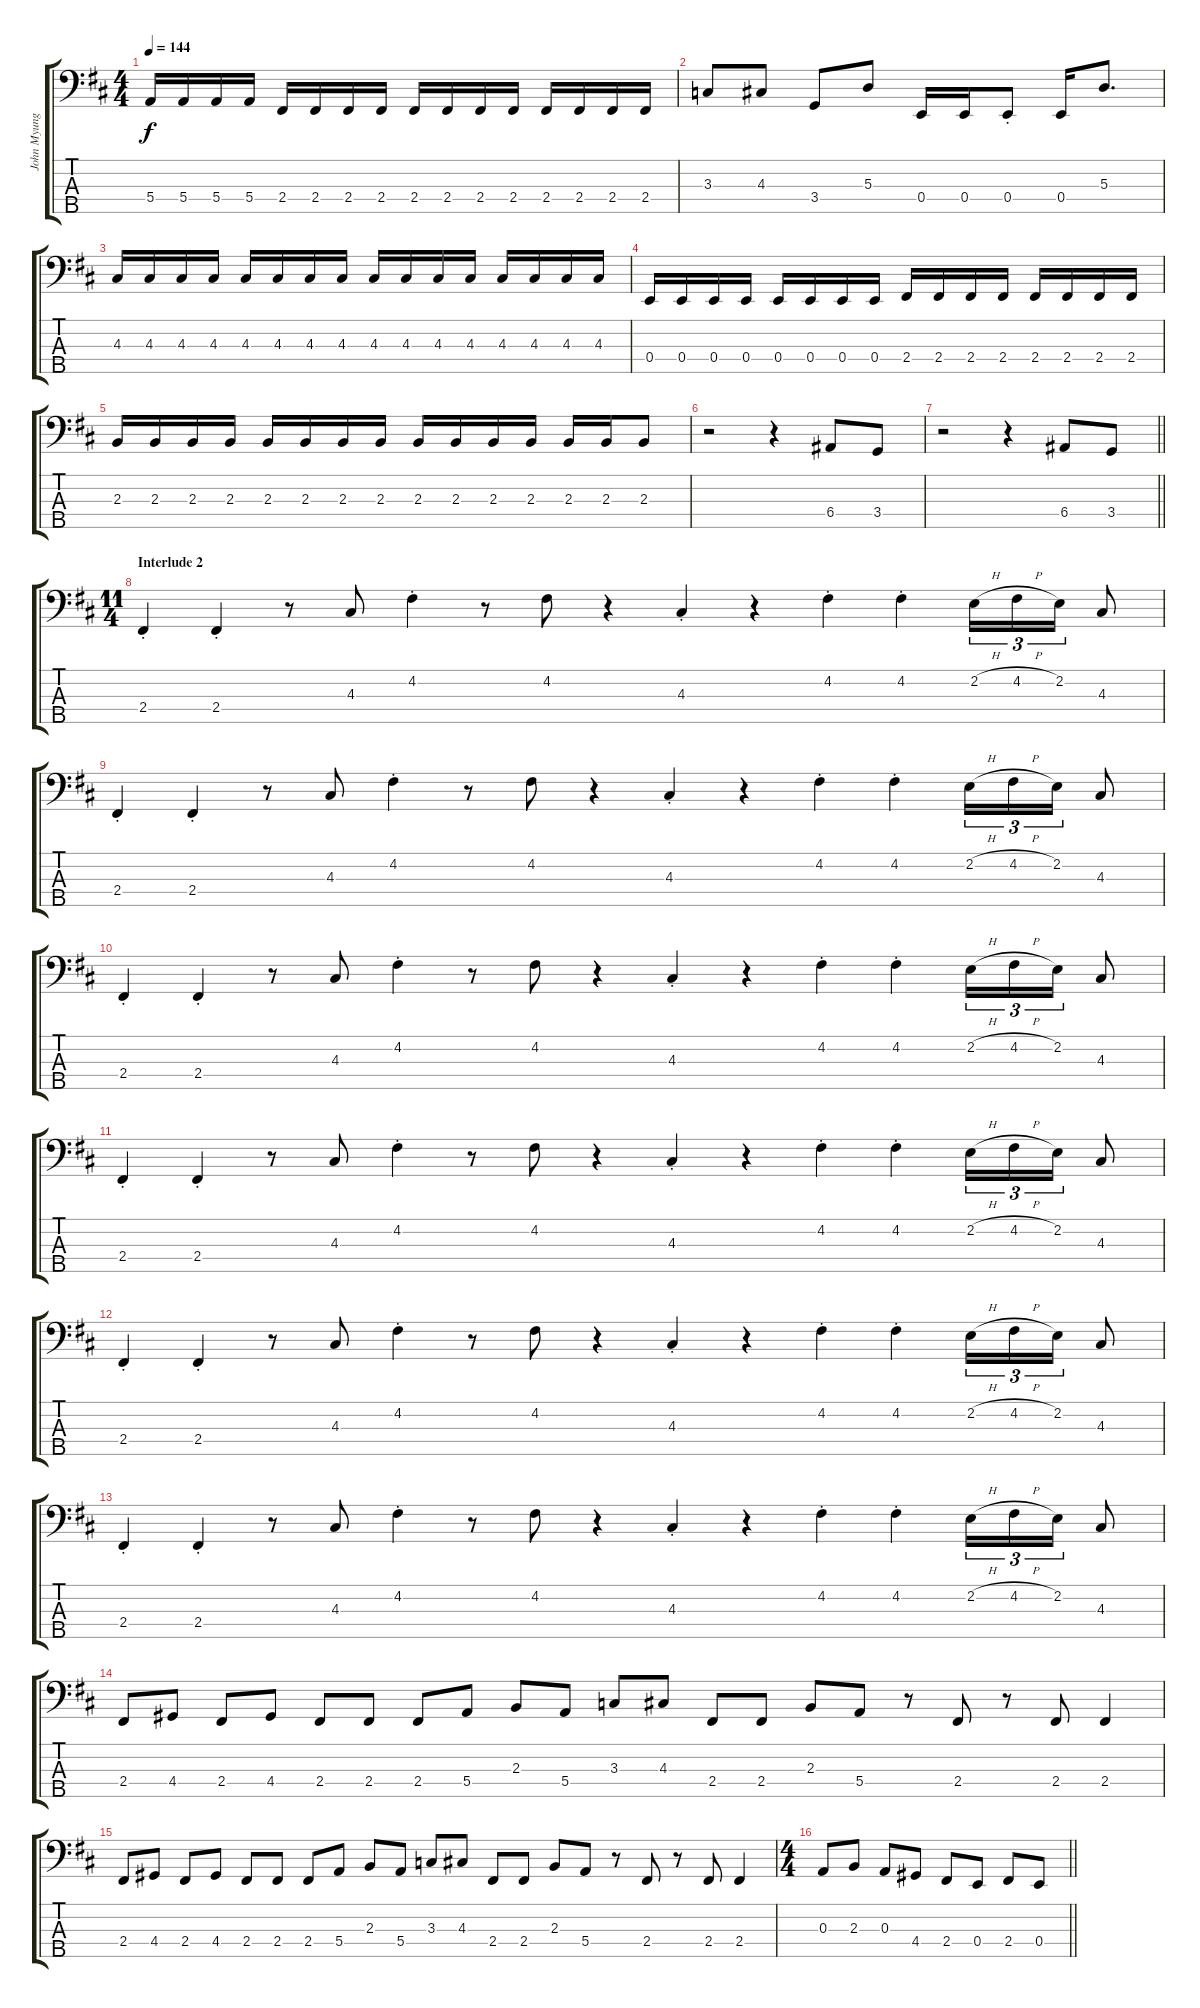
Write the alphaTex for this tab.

\track ("John Myung Bass" "John Myung") {instrument electricbassfinger}
\staff {score tabs}
\tuning (G2 D2 A1 E1 B0) {hide}
\ts (4 4)
\tempo 144
\clef f4
\ks bminor
5.4.16{dy f} 5.4.16 5.4.16 5.4.16 2.4.16 2.4.16 2.4.16 2.4.16 2.4.16 2.4.16 2.4.16 2.4.16 2.4.16 2.4.16 2.4.16 2.4.16 |
3.3.8 4.3.8 3.4.8 5.3.8 0.4.16 0.4.16 0.4{st}.8 0.4.16 5.3.8{d} |
4.3.16 4.3.16 4.3.16 4.3.16 4.3.16 4.3.16 4.3.16 4.3.16 4.3.16 4.3.16 4.3.16 4.3.16 4.3.16 4.3.16 4.3.16 4.3.16 |
0.4.16 0.4.16 0.4.16 0.4.16 0.4.16 0.4.16 0.4.16 0.4.16 2.4.16 2.4.16 2.4.16 2.4.16 2.4.16 2.4.16 2.4.16 2.4.16 |
2.3.16 2.3.16 2.3.16 2.3.16 2.3.16 2.3.16 2.3.16 2.3.16 2.3.16 2.3.16 2.3.16 2.3.16 2.3.16 2.3.16 2.3.8 |
r.2 r.4 6.4.8 3.4.8 |
\barLineRight lightlight
r.2 r.4 6.4.8 3.4.8 |
\ts (11 4)
\section ("" "Interlude 2")
2.4{st}.4 2.4{st}.4 r.8 4.3.8 4.2{st}.4 r.8 4.2.8 r.4 4.3{st}.4 r.4 4.2{st}.4 4.2{st}.4 2.2{h}.16{tu (3 2)} 4.2{h}.16{tu (3 2)} 2.2.16{tu (3 2)} 4.3.8 |
2.4{st}.4 2.4{st}.4 r.8 4.3.8 4.2{st}.4 r.8 4.2.8 r.4 4.3{st}.4 r.4 4.2{st}.4 4.2{st}.4 2.2{h}.16{tu (3 2)} 4.2{h}.16{tu (3 2)} 2.2.16{tu (3 2)} 4.3.8 |
2.4{st}.4 2.4{st}.4 r.8 4.3.8 4.2{st}.4 r.8 4.2.8 r.4 4.3{st}.4 r.4 4.2{st}.4 4.2{st}.4 2.2{h}.16{tu (3 2)} 4.2{h}.16{tu (3 2)} 2.2.16{tu (3 2)} 4.3.8 |
2.4{st}.4 2.4{st}.4 r.8 4.3.8 4.2{st}.4 r.8 4.2.8 r.4 4.3{st}.4 r.4 4.2{st}.4 4.2{st}.4 2.2{h}.16{tu (3 2)} 4.2{h}.16{tu (3 2)} 2.2.16{tu (3 2)} 4.3.8 |
2.4{st}.4 2.4{st}.4 r.8 4.3.8 4.2{st}.4 r.8 4.2.8 r.4 4.3{st}.4 r.4 4.2{st}.4 4.2{st}.4 2.2{h}.16{tu (3 2)} 4.2{h}.16{tu (3 2)} 2.2.16{tu (3 2)} 4.3.8 |
2.4{st}.4 2.4{st}.4 r.8 4.3.8 4.2{st}.4 r.8 4.2.8 r.4 4.3{st}.4 r.4 4.2{st}.4 4.2{st}.4 2.2{h}.16{tu (3 2)} 4.2{h}.16{tu (3 2)} 2.2.16{tu (3 2)} 4.3.8 |
2.4.8 4.4.8 2.4.8 4.4.8 2.4.8 2.4.8 2.4.8 5.4.8 2.3.8 5.4.8 3.3.8 4.3.8 2.4.8 2.4.8 2.3.8 5.4.8 r.8 2.4.8 r.8 2.4.8 2.4.4 |
2.4.8 4.4.8 2.4.8 4.4.8 2.4.8 2.4.8 2.4.8 5.4.8 2.3.8 5.4.8 3.3.8 4.3.8 2.4.8 2.4.8 2.3.8 5.4.8 r.8 2.4.8 r.8 2.4.8 2.4.4 |
\ts (4 4)
\barLineRight lightlight
0.3.8 2.3.8 0.3.8 4.4.8 2.4.8 0.4.8 2.4.8 0.4.8
